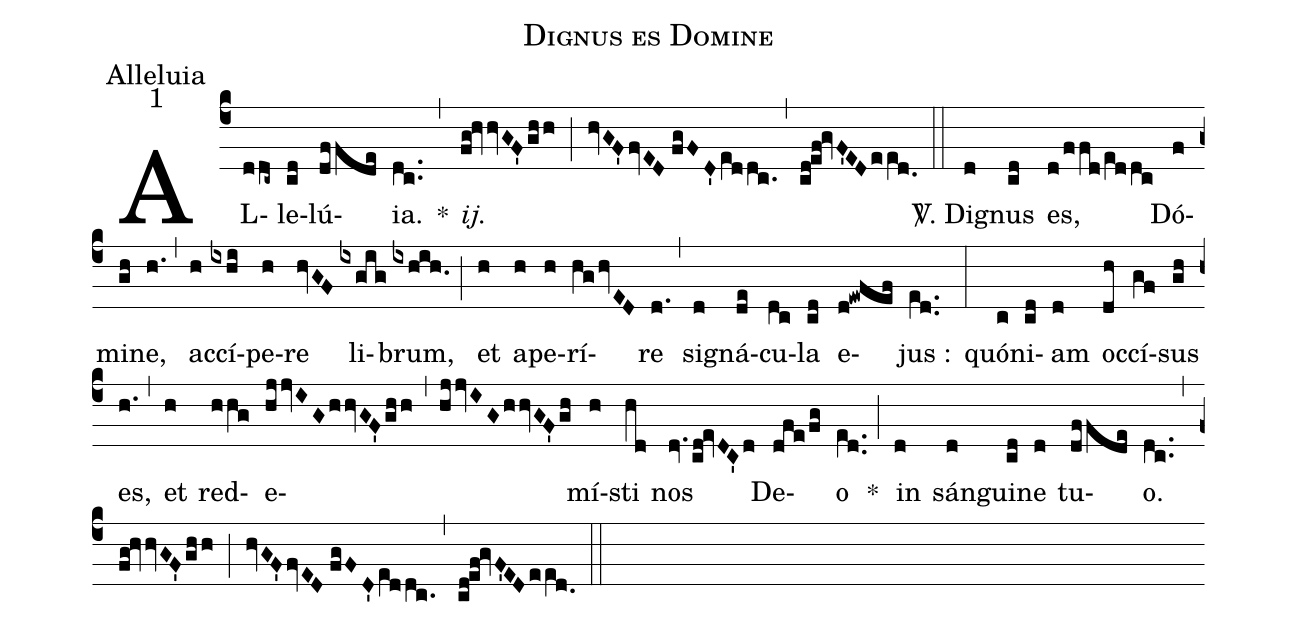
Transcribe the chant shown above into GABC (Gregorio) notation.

name:Dignus es Domine;
office-part:Alleluia;
mode:1;
%%
(c4) AL(ddc~)le(cd)lú(dffde){ia}.(dc..) *(,) <i>ij.</i>(fg!hvvGF'ghh) (;) (hvGF'fvED//fgFD'e[ll:1]ddc.) (,) (cd!ef!gvF'EDee[ll:1]d.0) (::) <sp>V/</sp>. Di(d)gnus(cd) es,(d/ffd/e[ll:1]ddc) Dó(f)mi(gh)ne,(h.) (,) ac(h)cí(ixhi)pe(h)re(hvGF) li(ixgig)brum,(ixhih.) (;) et(h) a(h)pe(h)rí(hghvED)re(d.) (,) si(d)gná(de)cu(dc)la(cd) e(d!ewfef)jus :(e[ll:1]d..) (:) quó(c)ni(cd)am(d) oc(dh)cí(gf)sus(gh) es,(h.) (,) et(h) red(hhg)e(hjjvIGhhvGF'ghh)(,)(hjjvIGhhvGF'gh)mí(h)sti(hd) nos(dv.cd!evDC'd) De(dfe/fg)o(e[ll:1]d..) *(;) in(d) sán(d)gui(cd)ne(d) tu(dffde)o.(dc..) (,) (fg!hvvGF'ghh) (;) (hvGF'fvED//fgFD'e[ll:1]ddc.) (,) (cd!ef!gvF'EDee[ll:1]d.0) (::)
